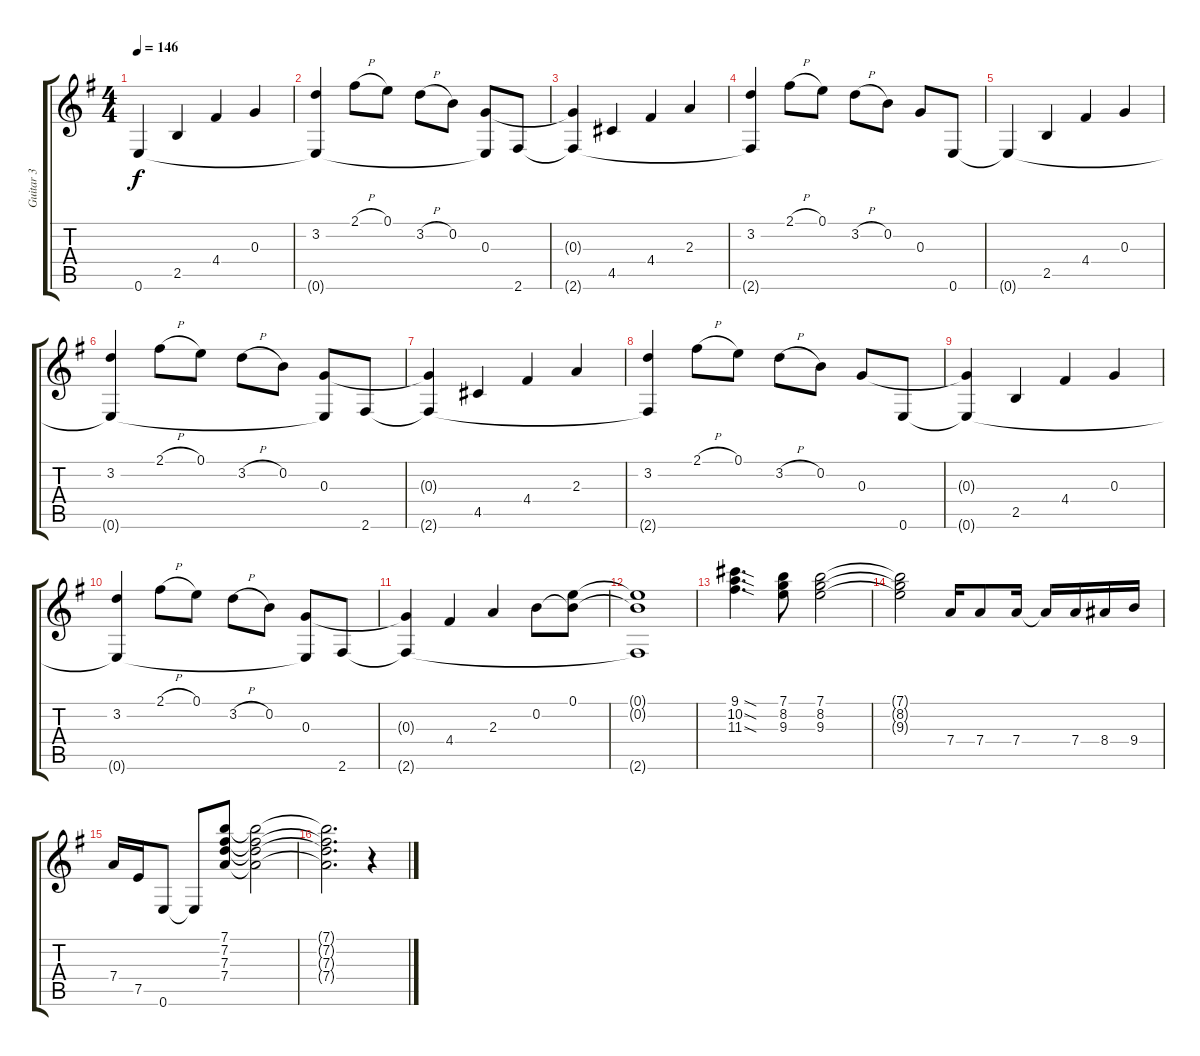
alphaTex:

\track ("Guitar 3" "Guitar 3") {instrument overdrivenguitar}
\staff {score tabs}
\tuning (E4 B3 G3 D3 A2 E2) {hide}
\ts (4 4)
\tempo 146
\clef g2
\ks g
0.6.4{dy f volume 0 instrument overdrivenguitar} 2.5.4{volume 13} 4.4.4 0.3.4 |
(3.2 0.6{t}).4 2.1{h}.8 0.1.8 3.2{h}.8 0.2.8 (0.3 0.6{t}).8 2.6.8 |
(0.3{t} 2.6{t}).4 4.5.4 4.4.4 2.3.4 |
(3.2 2.6{t}).4 2.1{h}.8 0.1.8 3.2{h}.8 0.2.8 0.3.8 0.6.8 |
0.6{t}.4 2.5.4 4.4.4 0.3.4 |
(3.2 0.6{t}).4 2.1{h}.8 0.1.8 3.2{h}.8 0.2.8 (0.3 0.6{t}).8 2.6.8 |
(0.3{t} 2.6{t}).4 4.5.4 4.4.4 2.3.4 |
(3.2 2.6{t}).4 2.1{h}.8 0.1.8 3.2{h}.8 0.2.8 0.3.8 0.6.8 |
(0.3{t} 0.6{t}).4 2.5.4 4.4.4 0.3.4 |
(3.2 0.6{t}).4 2.1{h}.8 0.1.8 3.2{h}.8 0.2.8 (0.3 0.6{t}).8 2.6.8 |
(0.3{t} 2.6{t}).4 4.4.4 2.3.4 0.2.8 (0.1 0.2{t}).8 |
(0.1{t} 0.2{t} 2.6{t}).1 |
(9.1{sod} 10.2{sod} 11.3{sod}).4{d} (7.1 8.2 9.3).8 (7.1 8.2 9.3).2 |
(7.1{t} 8.2{t} 9.3{t}).2 7.4.16 7.4.8 7.4.16 7.4{t}.16 7.4.16 8.4.16 9.4.16 |
7.4.16 7.5.16 0.6.8 0.6{t}.8 (7.1 7.2 7.3 7.4).8 (7.1{t} 7.2{t} 7.3{t} 7.4{t}).2 |
(7.1{t} 7.2{t} 7.3{t} 7.4{t}).2{d} r.4
